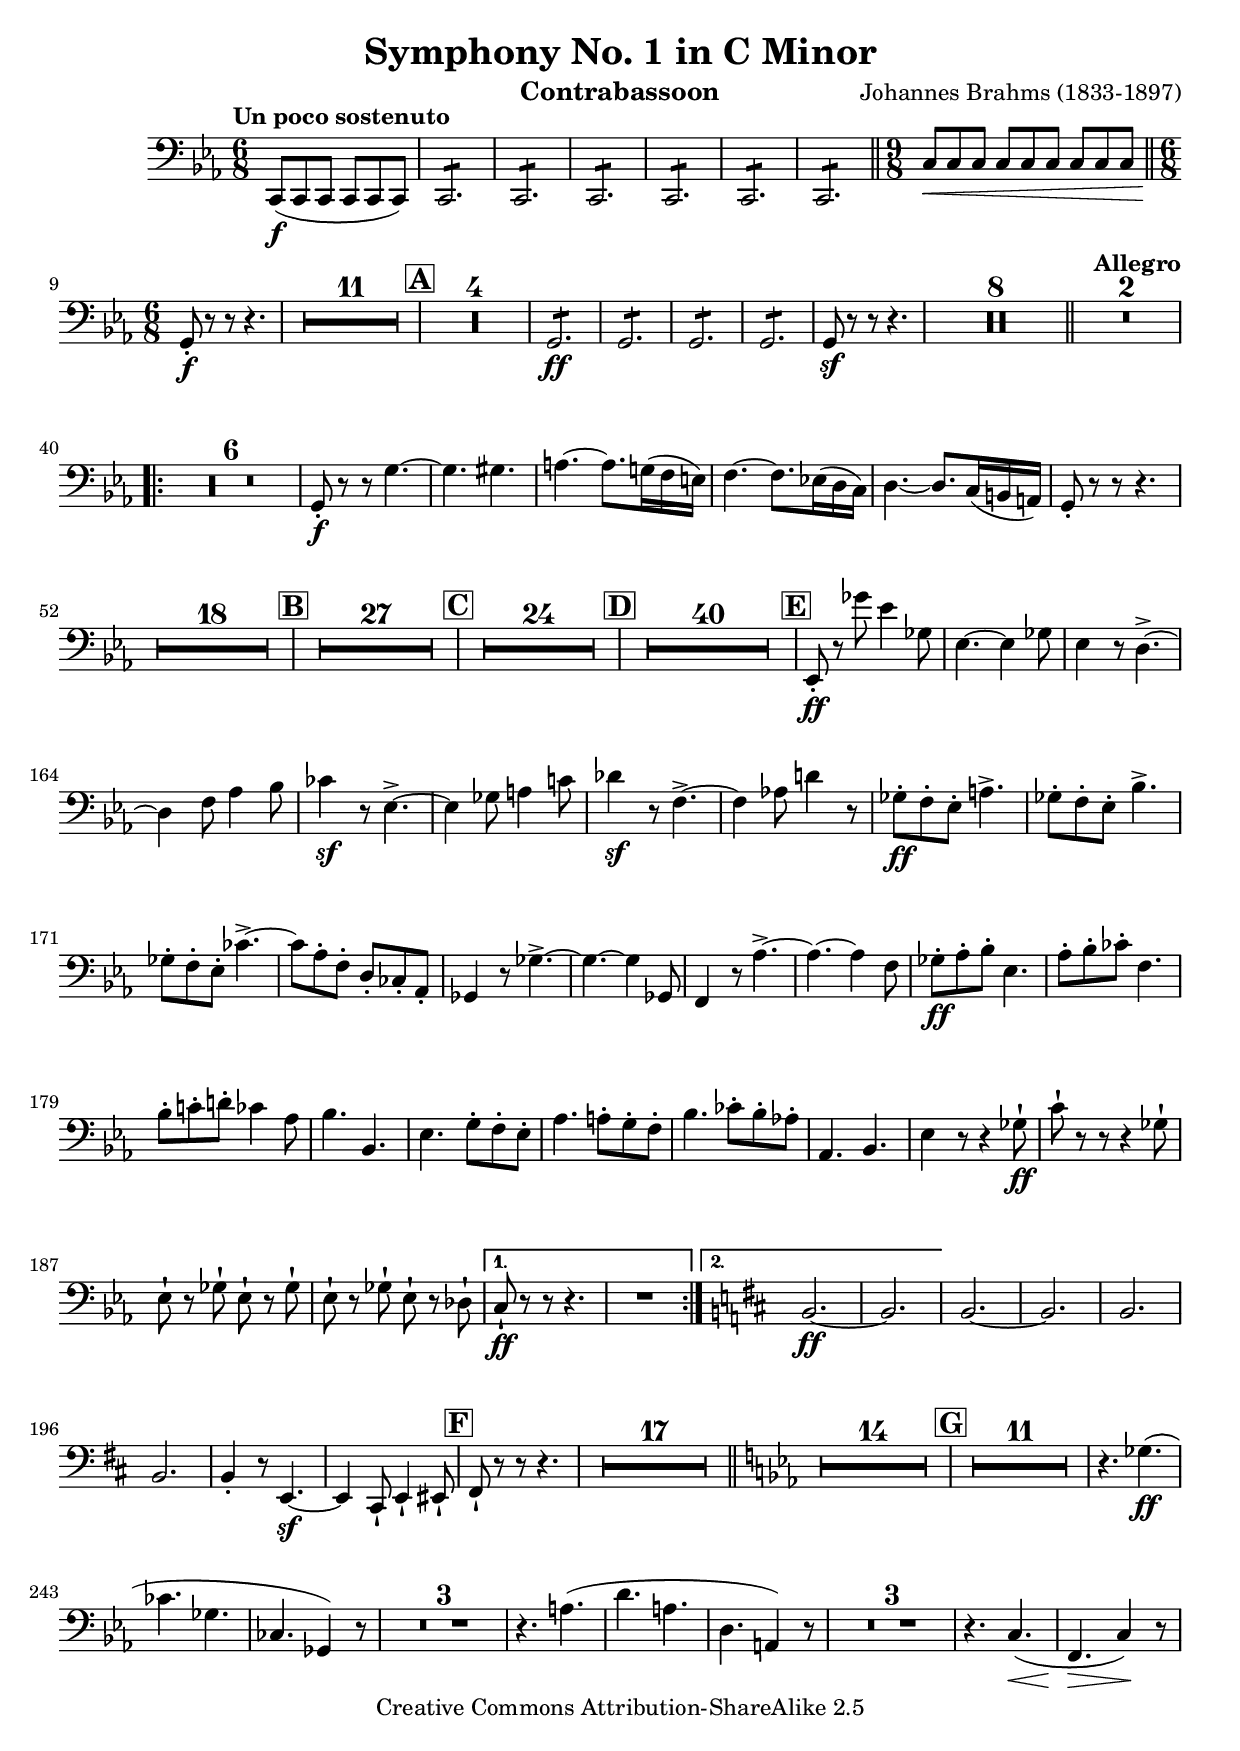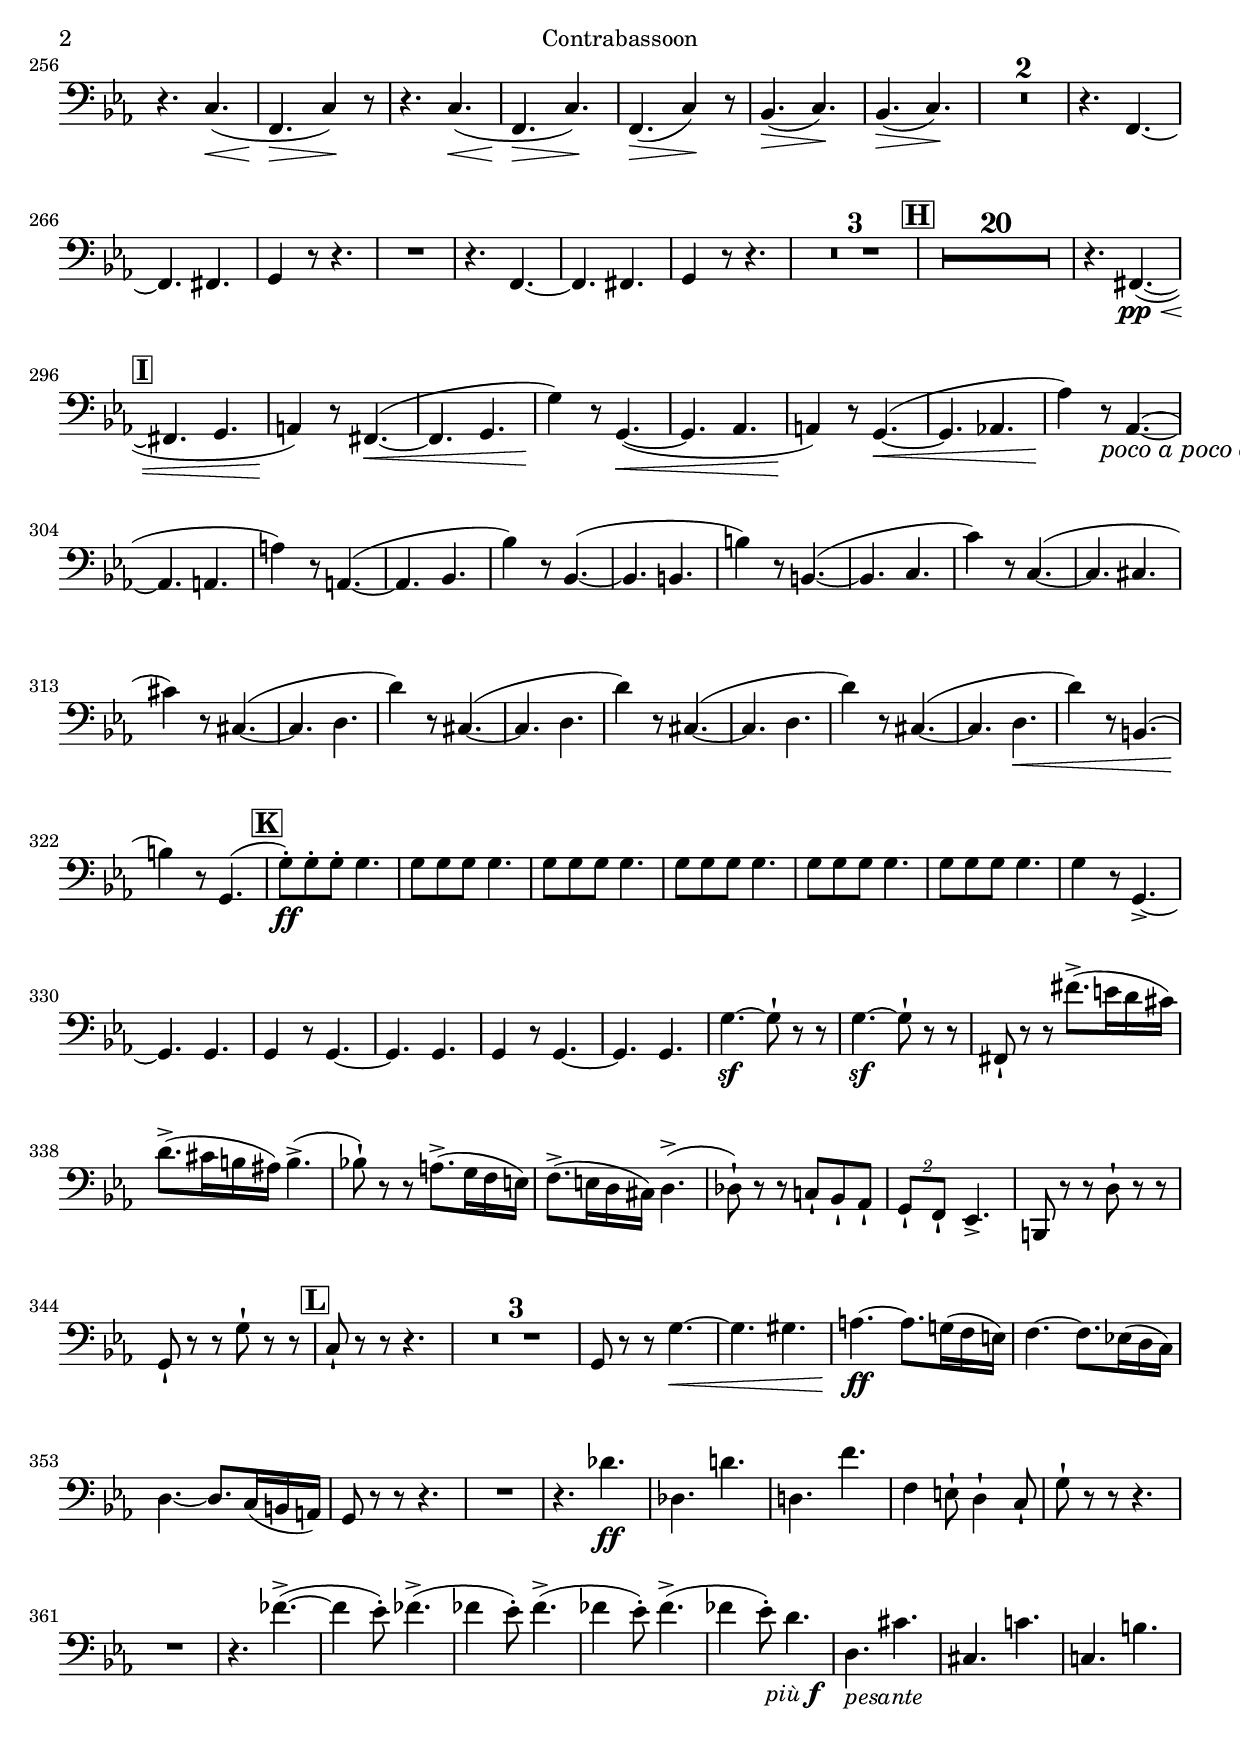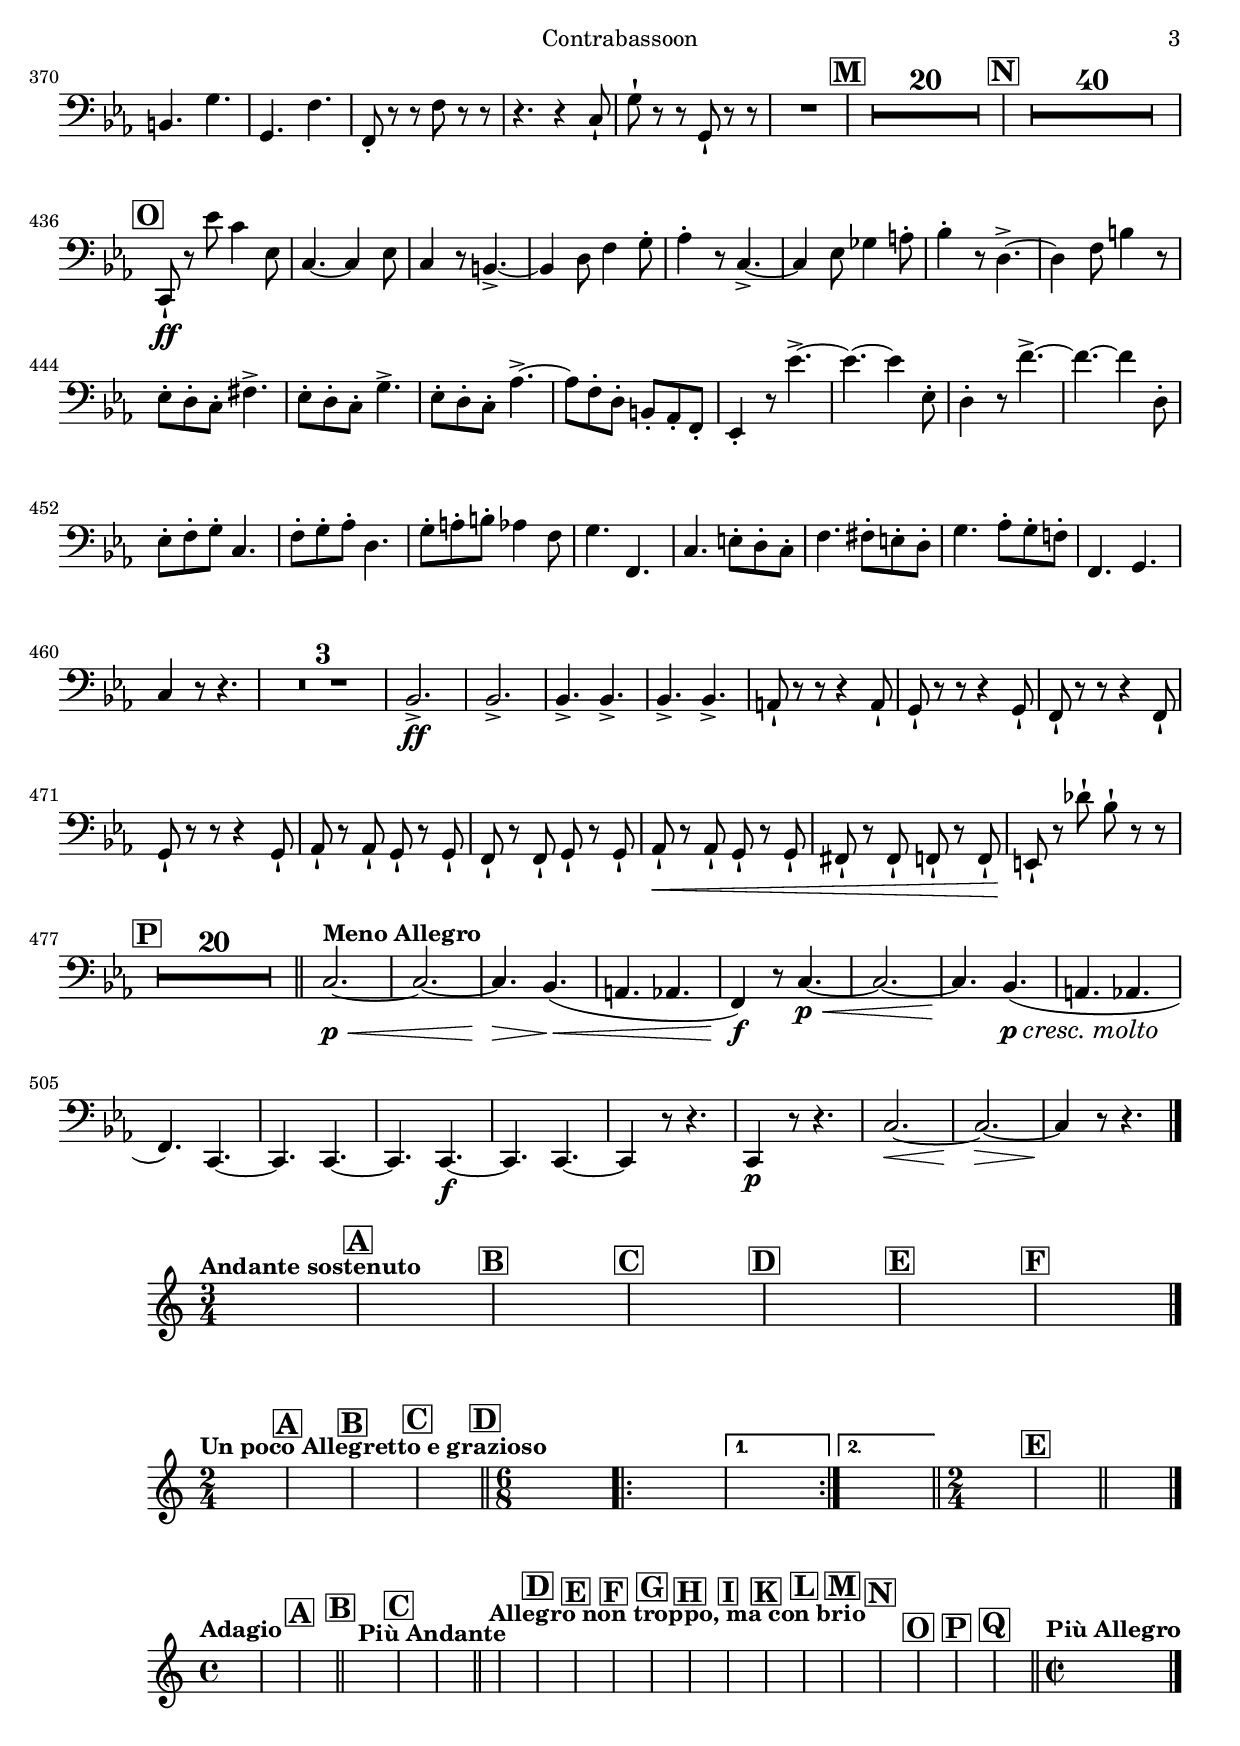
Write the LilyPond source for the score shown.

\version "2.13.49"

\include "defs.ily"
\version "2.13.49"

contrabassoonMvtI = \relative c,
{
  %6/8
  \key c \minor
  \clef bass
  c8(\f c c c c c) |
  \repeat unfold 6 { c2.:8 | } |
  %9/8
  c'8\< c c c c c c c c |
  %6/8
  g-.\f r r r4. |
  R2.*11 |

  %A
  R2.*4 |
  g2.:8\ff |
  \repeat unfold 3 { g2.:8 | }
  g8\sf r r r4. |
  R2.*8 |
  R2.*2 |

  \repeat volta 2
  {
    R2.*6 |
    g8-.\f r r g'4.~ |
    g gis |
    a4.~ a8. g16( f e) |
    f4.~ f8. ees!16( d c) |
    d4.~ d8. c16( b a) |
    g8-. r r r4. |
    R2.*18 |

    %B
    R2.*27 |

    %C
    R2.*24 |

    %D
    R2.*40 |

    %E
    ees8-.\ff r ges'' ees4 ges,8 |
    ees4.~ ees4 ges8 |
    ees4 r8 d4.~-> |
    d4 f8 aes4 bes8 |
    ces4\sf r8 ees,4.~-> |
    ees4 ges8 a4 c!8 |
    des4\sf r8 f,4.~-> |
    f4 aes!8 d!4 r8 |
    ges,8-.\ff f-. ees-. a4.-> |
    ges8-. f-. ees-. bes'4.-> |
    ges8-. f-. ees-. ces'4.~-> |
    ces8 aes-. f-. d-. ces-. aes-. |
    ges4 r8 ges'4.~-> |
    ges~ ges4 ges,8 |
    f4 r8  aes'4.~-> |
    aes~ aes4 f8 |
    ges8-.\ff aes-. bes-. ees,4. |
    aes8-. bes-. ces-. f,4. |
    bes8-. c-. d!-. ces4 aes8 |
    bes4. bes, |
    ees g8-. f-. ees-. |
    aes4. a8-. g-. f-. |
    bes4. ces8-. bes-. aes-. |
    aes,4. bes |
    ees4 r8 r4 ges8-|\ff |
    c8-| r r r4 ges8-| |
    ees-| r ges-| ees-| r ges-| |
    ees-| r ges-| ees-| r des-| |
  }
  \alternative
  {
    {
      c8-|\ff r r r4. |
      R2. |
    }
    {
      \key d \major
      b2.~\ff |
      b2. |
    }
  }
  b~ |
  b |
  b |
  b |
  b4-. r8 e,4.~\sf |
  e4 cis8-| e4-| eis8-| |

  %F
  fis8-| r r r4. |
  R2.*17 |
  \key c \minor
  R2.*14 |

  %G
  R2.*11 |
  r4. ges'4.(\ff |
  ces ges |
  ces, ges4) r8 |
  R2.*3 |
  r4. a'4.( |
  d a |
  d, a4) r8 |
  R2.*3 |
  r4. c4.(\< |
  f,\> c'4)\! r8 |
  r4. c4.(\< |
  f,\> c'4)\! r8 |
  r4. c4.(\< |
  f,\> c'4.)\! |
  f,(\> c'4)\! r8 |
  bes4.(\> c)\! |
  bes4.(\> c)\! |
  R2.*2 |
  r4. f,~ |
  f fis |
  g4 r8 r4. |
  R2.
  r4. f~ |
  f fis |
  g4 r8 r4. |
  R2.*3 |

  %H
  R2.*20 |
  r4. fis~(\pp\< |

  %I
  fis g |
  a4)\! r8 fis4.~(\< |
  fis g |
  g'4)\! r8 g,4.~(\< |
  g aes |
  a4)\! r8  g4.~(\< |
  g aes |
  aes'4)\! r8\justPocoAPocoCresc aes,4.~(\! |
  aes a |
  a'4) r8 a,4.~( |
  a bes |
  bes'4) r8 bes,4.~( |
  bes b |
  b'4) r8 b,4.~( |
  b c |
  c'4) r8 c,4.~( |
  c cis |
  cis'4) r8 cis,4.~( |
  cis d |
  d'4) r8 cis,4.~( |
  cis d |
  d'4) r8 cis,4.~( |
  cis d |
  d'4) r8 cis,4.~( |
  cis d\< |
  d'4) r8 b,4.( |
  b'4)\! r8 g,4.( |
  
  %K
  g'8-.)\ff g-. g-. g4. |
  \repeat unfold 5 {g8 g g g4. |}
  g4 r8 g,4.~-> |
  g g |
  g4 r8 g4.~ |
  g g |
  g4 r8 g4.~ |
  g g |
  g'~\sf g8-| r r |
  g4.~\sf g8-| r r |
  fis,8-| r r fis''8.->( e16 d cis) |
  d8.->( cis16 b ais) b4.->( |
  bes8-|) r r a8.->( g16 f e) |
  f8.->( e16 d cis) d4.(-> |
  des8-|) r r c8-| bes-| aes-| |
  \times 3/2 {g8-| f-|} ees4.-> |
  b8 r r d'-| r r |
  g,-| r r g'-| r r |

  %L
  c,-| r r r4. |
  R2.*3 |
  g8 r r g'4.~\< |
  g gis |
  a~\ff a8. g16( f e) |
  f4.~ f8. ees16( d c) |
  d4.~ d8. c16( b a) |
  g8 r r r4. |
  R2. |
  r4. des''\ff |
  des, d' |
  d, f' |
  f,4 e8-| d4-| c8-| |
  g'8-| r r r4. |
  R2. |
  r4. fes'~->( |
  fes4 ees8-.) fes4.->( |
  fes4 ees8-.) fes4.->( |
  fes4 ees8-.) fes4.->( |
  fes4 ees8-.) d4.\piuF |
  d,4._\pesante cis' |
  cis, c' |
  c, b' |
  b, g' |
  g, f' |
  f,8-. r r f' r r |
  r4. r4 c8-| |
  g'-| r r g,-| r r |
  R2. |

  %M
  R2.*20 |

  %N
  R2.*40 |

  %O
  c,8-|\ff r ees'' c4 ees,8 |
  c4.~ c4 ees8 |
  c4 r8 b4.~-> |
  b4 d8 f4 g8-. |
  aes4-. r8 c,4.~-> |
  c4 ees8 ges4 a8-. |
  bes4-. r8 d,4.~-> |
  d4 f8 b4 r8 |
  ees,8-. d-. c-. fis4.-> |
  ees8-. d-. c-. g'4.-> |
  ees8-. d-. c-. aes'4.~-> |
  aes8 f-. d-. b-. aes-. f-. |
  ees4-. r8 ees''4.~-> |
  ees4.~ ees4 ees,8-. |
  d4-. r8 f'4.~-> |
  f4.~ f4 d,8-. |
  ees8-. f-. g-. c,4. |
  f8-. g-. aes-. d,4. |
  g8-. a-. b-. aes4 f8 |
  g4. f, |
  c'4. e8-. d-. c-. |
  f4. fis8-. e-. d-. |
  g4. aes8-. g-. f-. |
  f,4. g |
  c4 r8 r4. |
  R2.*3 |
  bes2.->\ff |
  bes-> |
  bes4.-> bes-> |
  bes4.-> bes-> |
  a8-| r r r4 a8-| |
  g8-| r r r4 g8-| |
  f8-| r r r4 f8-| |
  g8-| r r r4 g8-| |
  aes8-| r aes-| g-| r g-| |
  f8-| r f-| g-| r g-| |
  aes8-|\< r aes-| g-| r g-| |
  fis8-| r fis-| f-| r f-| |
  e8-|\! r des''-| bes-| r r |

  %P
  R2.*20 |
  c,2.~\p\< |
  c~ |
  c4.\> bes(\< |
  a aes |
  f4)\f r8 c'4.~\p\< |
  c2.~ |
  c4.\! bes(\p\justCrescMolto |
  a aes |
  f) c~ |
  c c~ |
  c c~\f |
  c c~ |
  c4 r8 r4. |
  c4\p r8 r4. |
  c'2.~\< |
  c~\> |
  c4\! r8 r4. |
}

contrabassoonMvtII = \relative c'
{
}

contrabassoonMvtIII = \relative c
{
}

contrabassoonMvtIV = \relative c
{
}


instrument = "Contrabassoon"

notesMvtI = \contrabassoonMvtI
notesMvtII = \contrabassoonMvtII
notesMvtIII = \contrabassoonMvtIII
notesMvtIV = \contrabassoonMvtIV

\include "part.ily"
